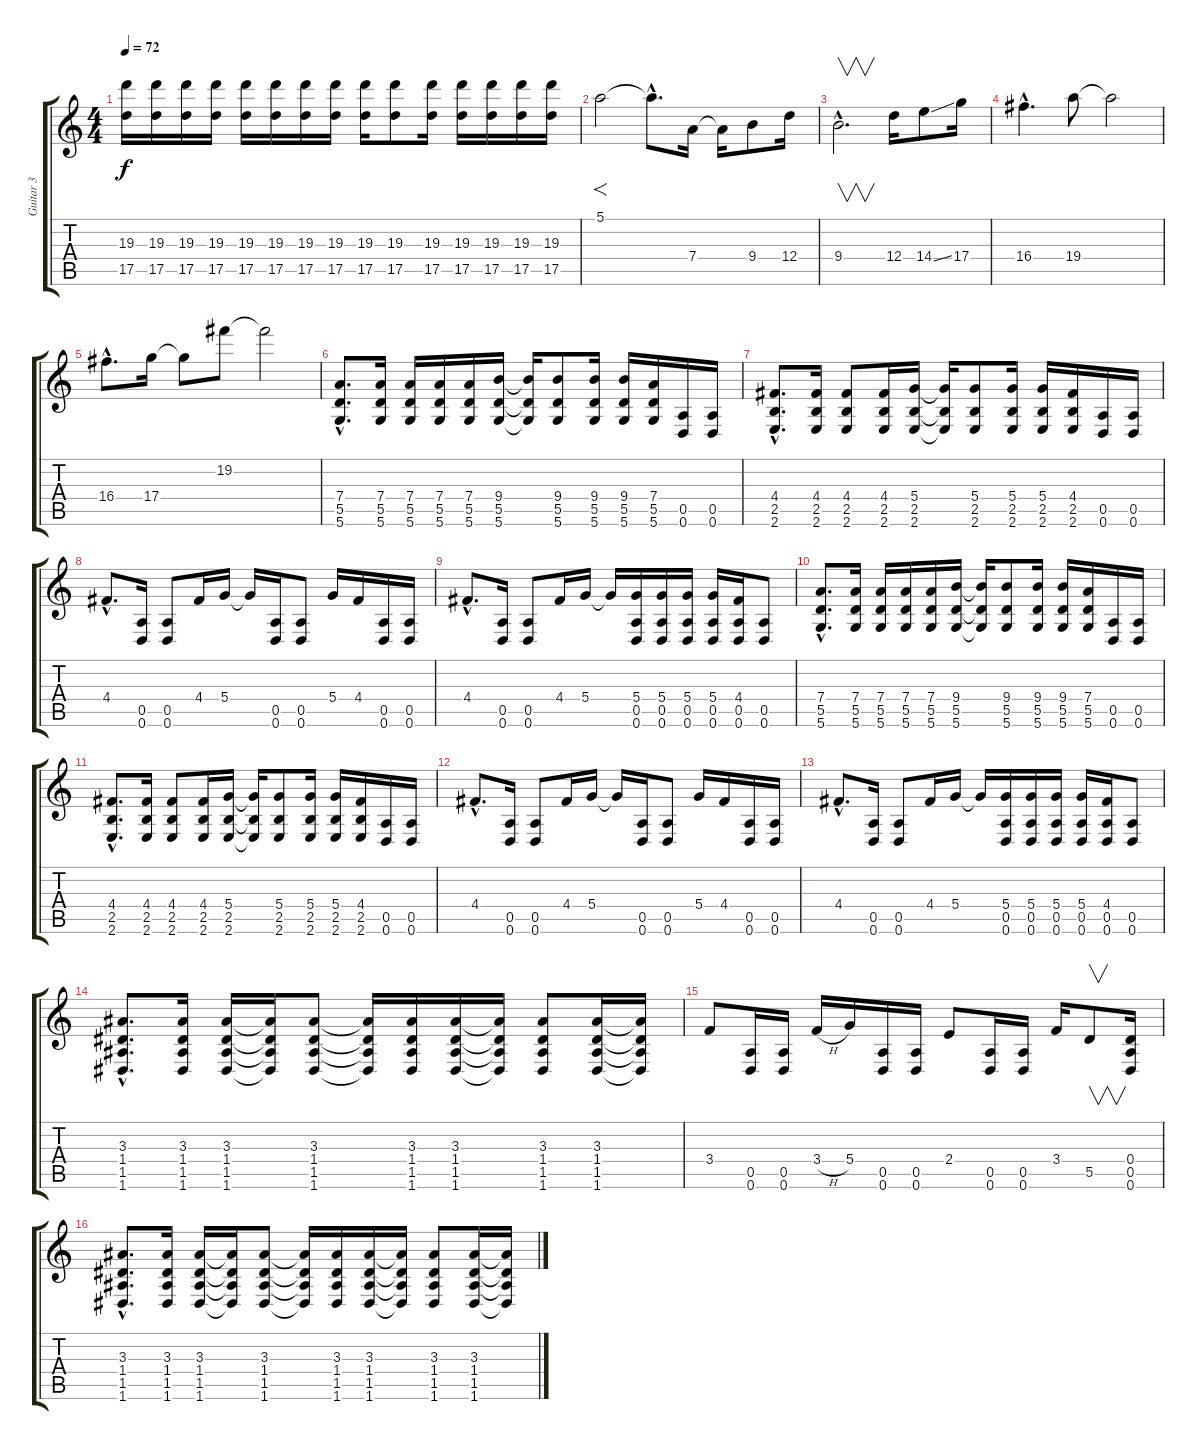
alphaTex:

\track ("Guitar 3" "Guitar 3") {instrument distortionguitar}
\staff {score tabs}
\tuning (E4 B3 G3 D3 A2 D2) {hide}
\ts (4 4)
\tempo 72
\clef g2
\ks c
(19.3 17.5).16{dy f} (19.3 17.5).16 (19.3 17.5).16 (19.3 17.5).16 (19.3 17.5).16 (19.3 17.5).16 (19.3 17.5).16 (19.3 17.5).16 (19.3 17.5).16 (19.3 17.5).8 (19.3 17.5).16 (19.3 17.5).16 (19.3 17.5).16 (19.3 17.5).16 (19.3 17.5).16 |
5.1.2{f volume 16} 5.1{hac t}.8{d} 7.4.16 7.4{t}.16 9.4.8 12.4.16 |
9.4{hac}.2{v d} 12.4.16 14.4{ss}.8 17.4.16 |
16.4{hac}.4{d} 19.4.8 19.4{t}.2 |
16.4{hac}.8{d} 17.4.16 17.4{t}.8 19.2.8 19.2{t}.2 |
(7.4{hac} 5.5{hac} 5.6{hac}).8{d volume 12} (7.4 5.5 5.6).16 (7.4 5.5 5.6).16 (7.4 5.5 5.6).16 (7.4 5.5 5.6).16 (9.4 5.5 5.6).16 (9.4{t} 5.5{t} 5.6{t}).16 (9.4 5.5 5.6).8 (9.4 5.5 5.6).16 (9.4 5.5 5.6).16 (7.4 5.5 5.6).16 (0.5 0.6).16 (0.5 0.6).16 |
(4.4{hac} 2.5{hac} 2.6{hac}).8{d} (4.4 2.5 2.6).16 (4.4 2.5 2.6).8 (4.4 2.5 2.6).16 (5.4 2.5 2.6).16 (5.4{t} 2.5{t} 2.6{t}).16 (5.4 2.5 2.6).8 (5.4 2.5 2.6).16 (5.4 2.5 2.6).16 (4.4 2.5 2.6).16 (0.5 0.6).16 (0.5 0.6).16 |
4.4{hac}.8{d} (0.5 0.6).16 (0.5 0.6).8 4.4.16 5.4.16 5.4{t}.16 (0.5 0.6).16 (0.5 0.6).8 5.4.16 4.4.16 (0.5 0.6).16 (0.5 0.6).16 |
4.4{hac}.8{d} (0.5 0.6).16 (0.5 0.6).8 4.4.16 5.4.16 5.4{t}.16 (5.4 0.5 0.6).16 (5.4 0.5 0.6).16 (5.4 0.5 0.6).16 (5.4 0.5 0.6).16 (4.4 0.5 0.6).16 (0.5 0.6).8 |
(7.4{hac} 5.5{hac} 5.6{hac}).8{d} (7.4 5.5 5.6).16 (7.4 5.5 5.6).16 (7.4 5.5 5.6).16 (7.4 5.5 5.6).16 (9.4 5.5 5.6).16 (9.4{t} 5.5{t} 5.6{t}).16 (9.4 5.5 5.6).8 (9.4 5.5 5.6).16 (9.4 5.5 5.6).16 (7.4 5.5 5.6).16 (0.5 0.6).16 (0.5 0.6).16 |
(4.4{hac} 2.5{hac} 2.6{hac}).8{d} (4.4 2.5 2.6).16 (4.4 2.5 2.6).8 (4.4 2.5 2.6).16 (5.4 2.5 2.6).16 (5.4{t} 2.5{t} 2.6{t}).16 (5.4 2.5 2.6).8 (5.4 2.5 2.6).16 (5.4 2.5 2.6).16 (4.4 2.5 2.6).16 (0.5 0.6).16 (0.5 0.6).16 |
4.4{hac}.8{d} (0.5 0.6).16 (0.5 0.6).8 4.4.16 5.4.16 5.4{t}.16 (0.5 0.6).16 (0.5 0.6).8 5.4.16 4.4.16 (0.5 0.6).16 (0.5 0.6).16 |
4.4{hac}.8{d} (0.5 0.6).16 (0.5 0.6).8 4.4.16 5.4.16 5.4{t}.16 (5.4 0.5 0.6).16 (5.4 0.5 0.6).16 (5.4 0.5 0.6).16 (5.4 0.5 0.6).16 (4.4 0.5 0.6).16 (0.5 0.6).8 |
(3.3{hac} 1.4{hac} 1.5{hac} 1.6{hac}).8{d} (3.3 1.4 1.5 1.6).16 (3.3 1.4 1.5 1.6).16 (3.3{t} 1.4{t} 1.5{t} 1.6{t}).16 (3.3 1.4 1.5 1.6).8 (3.3{t} 1.4{t} 1.5{t} 1.6{t}).16 (3.3 1.4 1.5 1.6).16 (3.3 1.4 1.5 1.6).16 (3.3{t} 1.4{t} 1.5{t} 1.6{t}).16 (3.3 1.4 1.5 1.6).8 (3.3 1.4 1.5 1.6).16 (3.3{t} 1.4{t} 1.5{t} 1.6{t}).16 |
3.4.8 (0.5 0.6).16 (0.5 0.6).16 3.4{h}.16 5.4.16 (0.5 0.6).16 (0.5 0.6).16 2.4.8 (0.5 0.6).16 (0.5 0.6).16 3.4.16 5.5.8{v} (0.4 0.5 0.6).16 |
(3.3{hac} 1.4{hac} 1.5{hac} 1.6{hac}).8{d} (3.3 1.4 1.5 1.6).16 (3.3 1.4 1.5 1.6).16 (3.3{t} 1.4{t} 1.5{t} 1.6{t}).16 (3.3 1.4 1.5 1.6).8 (3.3{t} 1.4{t} 1.5{t} 1.6{t}).16 (3.3 1.4 1.5 1.6).16 (3.3 1.4 1.5 1.6).16 (3.3{t} 1.4{t} 1.5{t} 1.6{t}).16 (3.3 1.4 1.5 1.6).8 (3.3 1.4 1.5 1.6).16 (3.3{t} 1.4{t} 1.5{t} 1.6{t}).16
